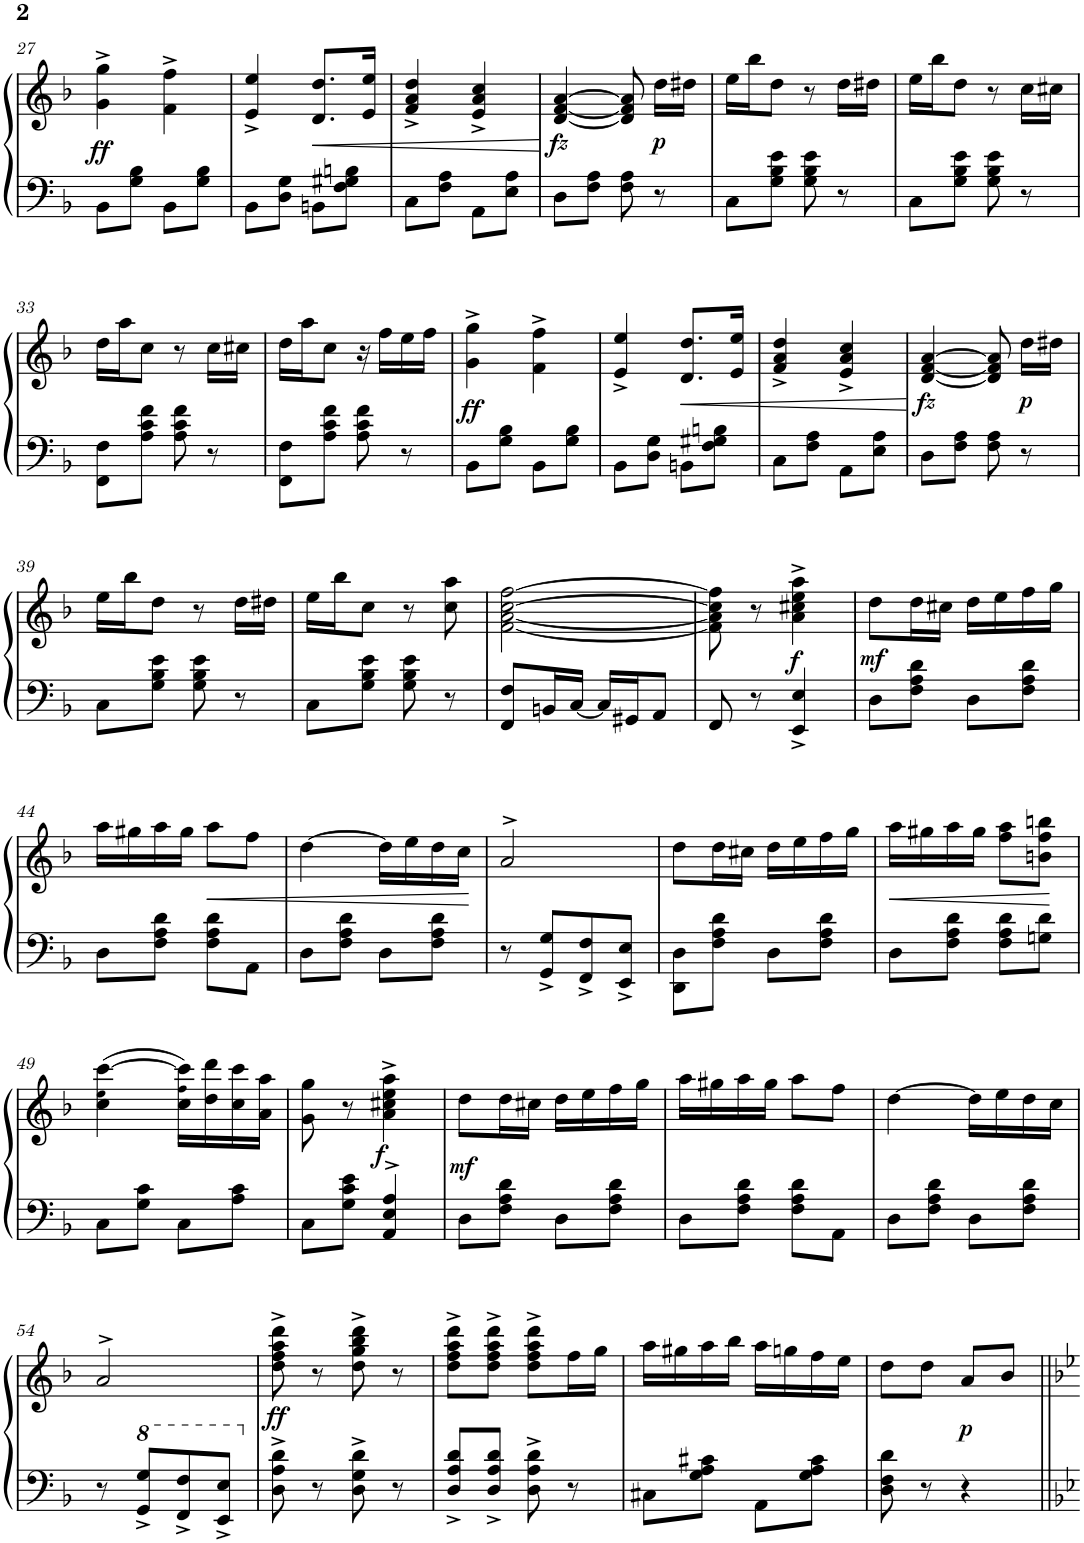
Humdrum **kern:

**kern	**kern	**dynam
*part1	*part1	*part1
*staff2	*staff1	*staff1/2
*I"Piano	*	*
*I'Pno.	*	*
!!LO:PB:g=z
*clefF4	*clefG2	*
*k[b-]	*k[b-]	*
*M2/4	*M2/4	*
=27	=27	=27
!	!	!LO:DY:b
8BB-\L	4g\^ 4gg\^	ff
8G\ 8B-\J	.	.
8BB-\L	4f\^ 4ff\^	.
8G\ 8B-\J	.	.
=28	=28	=28
8BB-\L	4e/^ 4ee/^	.
8D\ 8G\J	.	.
!	!	!LO:HP:b
8BBn\L	8.d/ 8.dd/L	<
8F\ 8G#X\ 8Bn\J	.	.
.	16e/ 16ee/Jk	.
=29	=29	=29
8C\L	4f/^ 4a/^ 4dd/^	.
8F\ 8A\J	.	.
8AA\L	4e/^ 4a/^ 4cc/^	.
8E\ 8A\J	.	.
.	.	[
=30	=30	=30
!	!	!LO:DY:b
8D\L	[4d/ [4f/ [4a/	fz
8F\ 8A\J	.	.
8F\ 8A\	8d/] 8f/] 8a/]	.
!	!	!LO:DY:b
8r	16dd\LL	p
.	16dd#X\JJ	.
=31	=31	=31
8C\L	16ee\LL	.
.	16bb-\J	.
8G\ 8B-\ 8e\J	8dd\J	.
8G\ 8B-\ 8e\	8r	.
8r	16dd\LL	.
.	16dd#X\JJ	.
=32	=32	=32
8C\L	16ee\LL	.
.	16bb-\J	.
8G\ 8B-\ 8e\J	8dd\J	.
8G\ 8B-\ 8e\	8r	.
8r	16cc\LL	.
.	16cc#X\JJ	.
!!LO:LB:g=z
=33	=33	=33
8FF\ 8F\L	16dd\LL	.
.	16aa\J	.
8A\ 8c\ 8f\J	8cc\J	.
8A\ 8c\ 8f\	8r	.
8r	16cc\LL	.
.	16cc#X\JJ	.
=34	=34	=34
8FF\ 8F\L	16dd\LL	.
.	16aa\J	.
8A\ 8c\ 8f\J	8cc\J	.
8A\ 8c\ 8f\	16r	.
.	16ff\LL	.
8r	16ee\	.
.	16ff\JJ	.
=35	=35	=35
!	!	!LO:DY:b
8BB-\L	4g\^ 4gg\^	ff
8G\ 8B-\J	.	.
8BB-\L	4f\^ 4ff\^	.
8G\ 8B-\J	.	.
=36	=36	=36
8BB-\L	4e/^ 4ee/^	.
8D\ 8G\J	.	.
!	!	!LO:HP:b
8BBn\L	8.d/ 8.dd/L	<
8F\ 8G#X\ 8Bn\J	.	.
.	16e/ 16ee/Jk	.
=37	=37	=37
8C\L	4f/^ 4a/^ 4dd/^	.
8F\ 8A\J	.	.
8AA\L	4e/^ 4a/^ 4cc/^	.
8E\ 8A\J	.	.
.	.	[
=38	=38	=38
!	!	!LO:DY:b
8D\L	[4d/ [4f/ [4a/	fz
8F\ 8A\J	.	.
8F\ 8A\	8d/] 8f/] 8a/]	.
!	!	!LO:DY:b
8r	16dd\LL	p
.	16dd#X\JJ	.
!!LO:LB:g=z
=39	=39	=39
8C\L	16ee\LL	.
.	16bb-\J	.
8G\ 8B-\ 8e\J	8dd\J	.
8G\ 8B-\ 8e\	8r	.
8r	16dd\LL	.
.	16dd#X\JJ	.
=40	=40	=40
8C\L	16ee\LL	.
.	16bb-\J	.
8G\ 8B-\ 8e\J	8cc\J	.
8G\ 8B-\ 8e\	8r	.
8r	8cc\ 8aa\	.
=41	=41	=41
8FF/ 8F/L	[2f\ [2a\ [2cc\ [2ff\	.
16BBn/L	.	.
[16C/JJ	.	.
16C/LL]	.	.
16GG#X/J	.	.
8AA/J	.	.
=42	=42	=42
8FF/	8f\] 8a\] 8cc\] 8ff\]	.
8r	8r	.
!	!	!LO:DY:b
4EE/^ 4E/^	4a\^ 4cc#X\^ 4ee\^ 4aa\^	f
=43	=43	=43
!	!	!LO:DY:b
8D\L	8dd\L	mf
8F\ 8A\ 8d\J	16dd\L	.
.	16cc#X\JJ	.
8D\L	16dd\LL	.
.	16ee\	.
8F\ 8A\ 8d\J	16ff\	.
.	16gg\JJ	.
!!LO:LB:g=z
=44	=44	=44
8D\L	16aa\LL	.
.	16gg#X\	.
8F\ 8A\ 8d\J	16aa\	.
.	16gg#\JJ	.
!	!	!LO:HP:b
8F\ 8A\ 8d\L	8aa\L	<
8AA\J	8ff\J	.
=45	=45	=45
8D\L	[4dd\	.
8F\ 8A\ 8d\J	.	.
8D\L	16dd\LL]	.
.	16ee\	.
8F\ 8A\ 8d\J	16dd\	.
.	16cc\JJ	.
.	.	[
=46	=46	=46
8r	2a^>/	.
8GG/^ 8G/^L	.	.
8FF/^ 8F/^	.	.
8EE/^ 8E/^J	.	.
=47	=47	=47
8DD\ 8D\L	8dd\L	.
8F\ 8A\ 8d\J	16dd\L	.
.	16cc#X\JJ	.
8D\L	16dd\LL	.
.	16ee\	.
8F\ 8A\ 8d\J	16ff\	.
.	16gg\JJ	.
=48	=48	=48
!	!	!LO:HP:b
8D\L	16aa\LL	<
.	16gg#X\	.
8F\ 8A\ 8d\J	16aa\	.
.	16gg#\JJ	.
8F\ 8A\ 8d\L	8ff\ 8aa\L	.
8Gn\ 8d\J	8bn\ 8ff\ 8bbn\J	.
.	.	[
!!LO:LB:g=z
=49	=49	=49
8C\L	(4cc\ 4ee!\ [4ccc\	.
8G\ 8c\J	.	.
8C\L	16cc\ 16ff!\ 16ccc\]LL)	.
.	16dd\ 16ddd\	.
8A\ 8c\J	16cc\ 16ccc\	.
.	16a\ 16aa\JJ	.
=50	=50	=50
8C\L	8g\ 8gg\	.
8G\ 8c\ 8e\J	8r	.
!	!	!LO:DY:b
4AA/^> 4E/^> 4A/^>	4a\^> 4cc#X\^> 4ee\^> 4aa\^>	f
=51	=51	=51
!	!	!LO:DY:b
8D\L	8dd\L	mf
8F\ 8A\ 8d\J	16dd\L	.
.	16cc#X\JJ	.
8D\L	16dd\LL	.
.	16ee\	.
8F\ 8A\ 8d\J	16ff\	.
.	16gg\JJ	.
=52	=52	=52
8D\L	16aa\LL	.
.	16gg#X\	.
8F\ 8A\ 8d\J	16aa\	.
.	16gg#\JJ	.
8F\ 8A\ 8d\L	8aa\L	.
8AA\J	8ff\J	.
=53	=53	=53
8D\L	[4dd\	.
8F\ 8A\ 8d\J	.	.
8D\L	16dd\LL]	.
.	16ee\	.
8F\ 8A\ 8d\J	16dd\	.
.	16cc\JJ	.
!!LO:LB:g=z
=54	=54	=54
8r	2a^>/	.
*8va	*	*
8G/^ 8g/^L	.	.
8F/^ 8f/^	.	.
8E/^ 8e/^J	.	.
=55	=55	=55
*X8va	*	*
!	!	!LO:DY:b
8D\^ 8A\^ 8d\^	8dd\^ 8ff\^ 8aa\^ 8ddd\^	ff
8r	8r	.
8D\^ 8G\^ 8d\^	8dd\^ 8gg\^ 8bb-\^ 8ddd\^	.
8r	8r	.
=56	=56	=56
8D/^ 8A/^ 8d/^L	8dd\^ 8ff\^ 8aa\^ 8ddd\^L	.
8D/^ 8A/^ 8d/^J	8dd\^ 8ff\^ 8aa\^ 8ddd\^J	.
8D\^ 8A\^ 8d\^	8dd\^ 8ff\^ 8aa\^ 8ddd\^L	.
8r	16ff\L	.
.	16gg\JJ	.
=57	=57	=57
8C#X\L	16aa\LL	.
.	16gg#X\	.
8G\ 8A\ 8c#X\J	16aa\	.
.	16bb-\JJ	.
8AA\L	16aa\LL	.
.	16ggn\	.
8G\ 8A\ 8c#\J	16ff\	.
.	16ee\JJ	.
=58	=58	=58
8D\ 8F\ 8d\	8dd\L	.
8r	8dd\J	.
!	!	!LO:DY:b
4r	8a/L	p
.	8b-/J	.
=||	=||	=||
*-	*-	*-
